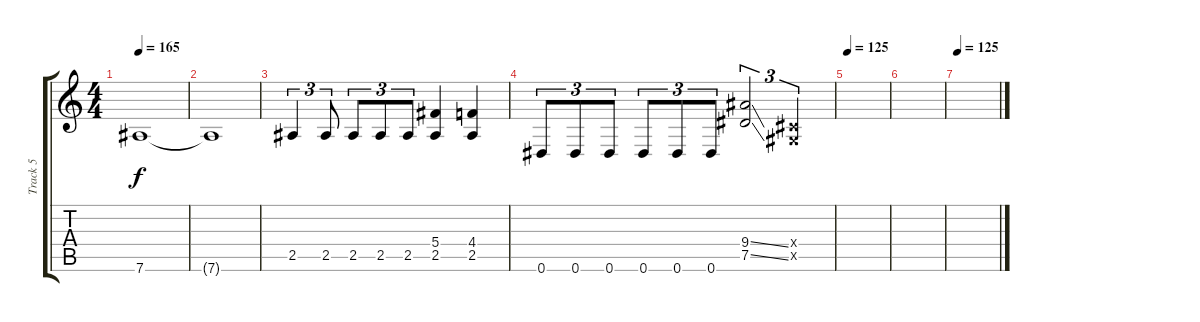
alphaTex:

\track ("Track 5" "Track 5") {instrument distortionguitar}
\staff {score tabs}
\tuning (Eb4 Bb3 Gb3 Db3 Ab2 Eb2) {hide}
\ts (4 4)
\tempo 165
\clef g2
\ks c
7.6.1{dy f} |
7.6{t}.1 |
2.5.4{tu (3 2)} 2.5.8{tu (3 2)} 2.5.8{tu (3 2)} 2.5.8{tu (3 2)} 2.5.8{tu (3 2)} (5.4 2.5).4 (4.4 2.5).4 |
0.6.8{tu (3 2)} 0.6.8{tu (3 2)} 0.6.8{tu (3 2)} 0.6.8{tu (3 2)} 0.6.8{tu (3 2)} 0.6.8{tu (3 2)} (9.4{ss} 7.5{ss}).2{tu (3 2)} (0.4{x} 0.5{x}).4{tu (3 2)} |
\tempo 125
|
|
\tempo 125
